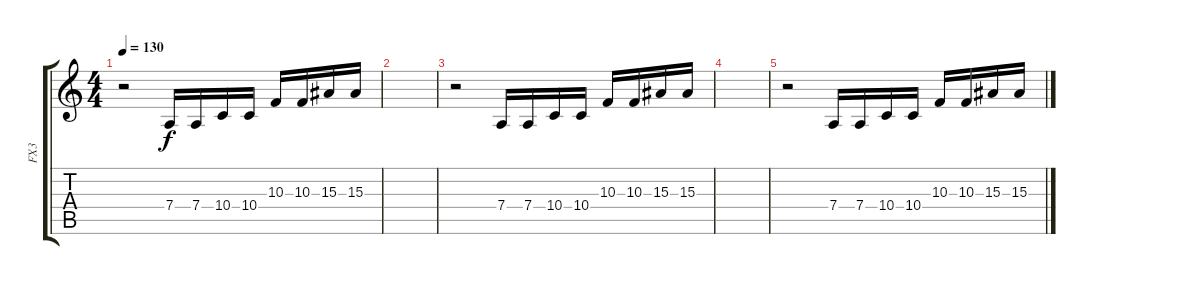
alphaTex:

\track ("FX3" "FX3") {instrument lead1square}
\staff {score tabs}
\tuning (E4 B3 G3 D3 A2 E2) {hide}
\ts (4 4)
\tempo 130
\clef g2
\ks c
r.2{dy f volume 8} 7.4.16 7.4.16 10.4.16 10.4.16 10.3.16 10.3.16 15.3.16 15.3.16 |
|
r.2{volume 8} 7.4.16 7.4.16 10.4.16 10.4.16 10.3.16 10.3.16 15.3.16 15.3.16 |
|
r.2{volume 8} 7.4.16 7.4.16 10.4.16 10.4.16 10.3.16 10.3.16 15.3.16 15.3.16
